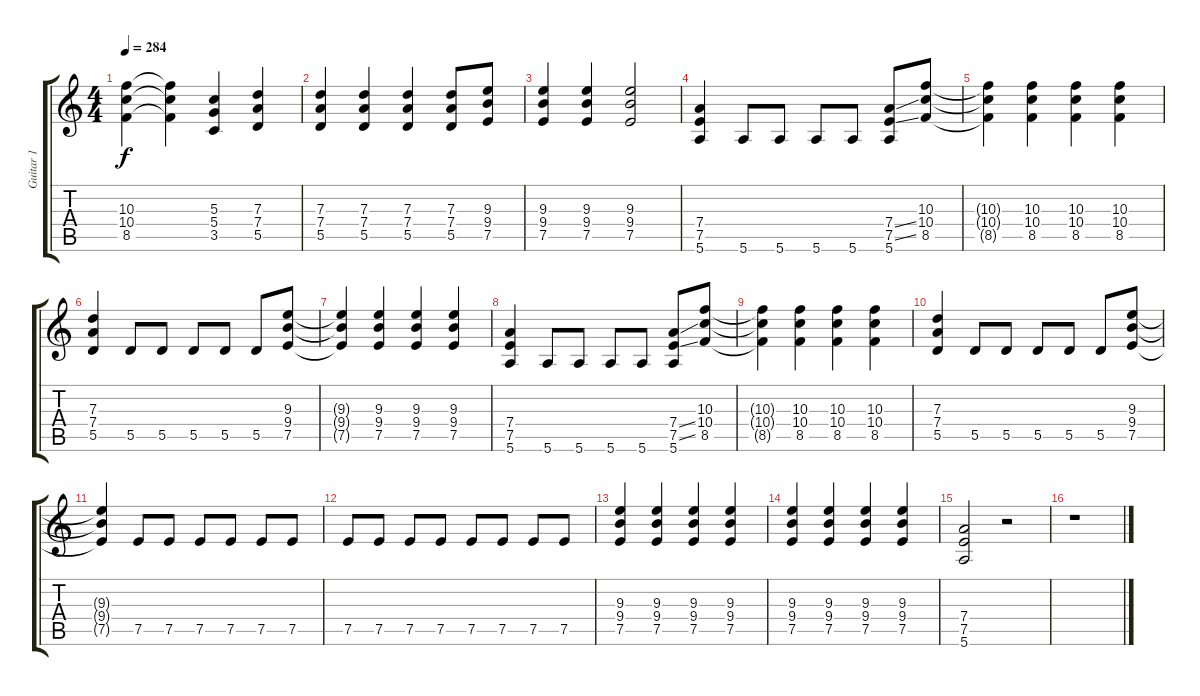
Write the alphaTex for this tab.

\track ("Guitar 1" "Guitar 1") {instrument distortionguitar}
\staff {score tabs}
\tuning (E4 B3 G3 D3 A2 E2) {hide}
\ts (4 4)
\tempo 284
\clef g2
\ks c
(10.3{t} 10.4{t} 8.5{t}).4{dy f} (10.3{t} 10.4{t} 8.5{t}).4 (5.3 5.4 3.5).4 (7.3 7.4 5.5).4 |
(7.3 7.4 5.5).4 (7.3 7.4 5.5).4 (7.3 7.4 5.5).4 (7.3 7.4 5.5).8 (9.3 9.4 7.5).8 |
(9.3 9.4 7.5).4 (9.3 9.4 7.5).4 (9.3 9.4 7.5).2 |
(7.4 7.5 5.6).4 5.6.8 5.6.8 5.6.8 5.6.8 (7.4{ss} 7.5{ss} 5.6).8 (10.3 10.4 8.5).8 |
(10.3{t} 10.4{t} 8.5{t}).4 (10.3 10.4 8.5).4 (10.3 10.4 8.5).4 (10.3 10.4 8.5).4 |
(7.3 7.4 5.5).4 5.5.8 5.5.8 5.5.8 5.5.8 5.5.8 (9.3 9.4 7.5).8 |
(9.3{t} 9.4{t} 7.5{t}).4 (9.3 9.4 7.5).4 (9.3 9.4 7.5).4 (9.3 9.4 7.5).4 |
(7.4 7.5 5.6).4 5.6.8 5.6.8 5.6.8 5.6.8 (7.4{ss} 7.5{ss} 5.6).8 (10.3 10.4 8.5).8 |
(10.3{t} 10.4{t} 8.5{t}).4 (10.3 10.4 8.5).4 (10.3 10.4 8.5).4 (10.3 10.4 8.5).4 |
(7.3 7.4 5.5).4 5.5.8 5.5.8 5.5.8 5.5.8 5.5.8 (9.3 9.4 7.5).8 |
(9.3{t} 9.4{t} 7.5{t}).4 7.5.8 7.5.8 7.5.8 7.5.8 7.5.8 7.5.8 |
7.5.8 7.5.8 7.5.8 7.5.8 7.5.8 7.5.8 7.5.8 7.5.8 |
(9.3 9.4 7.5).4 (9.3 9.4 7.5).4 (9.3 9.4 7.5).4 (9.3 9.4 7.5).4 |
(9.3 9.4 7.5).4 (9.3 9.4 7.5).4 (9.3 9.4 7.5).4 (9.3 9.4 7.5).4 |
(7.4 7.5 5.6).2 r.2 |
r.1
